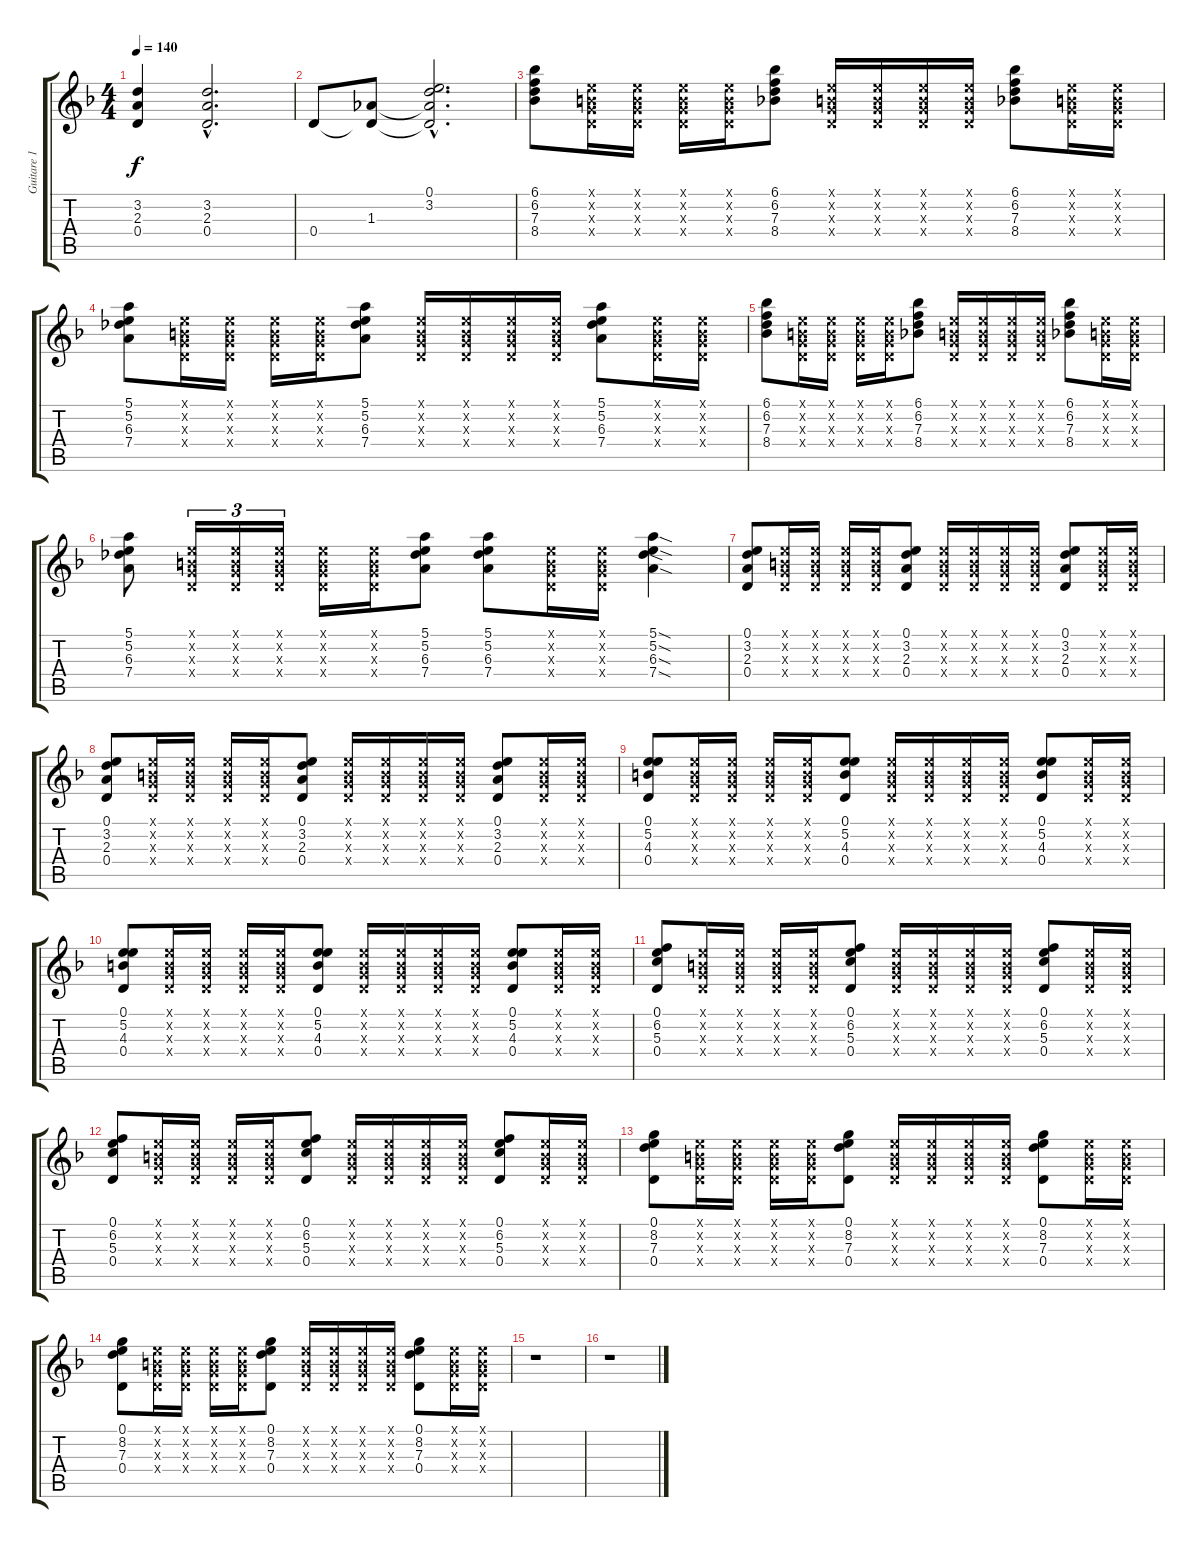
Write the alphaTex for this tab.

\track ("Guitare 1" "Guitare 1") {instrument distortionguitar}
\staff {score tabs}
\tuning (E4 B3 G3 D3 A2 E2) {hide}
\ts (4 4)
\tempo 140
\clef g2
\ks f
(3.2 2.3 0.4).4{dy f} (3.2{hac} 2.3{hac} 0.4{hac}).2{d} |
0.4.8 (1.3 0.4{t}).8 (0.1{hac} 3.2{hac} 1.3{hac t} 0.4{hac t}).2{d} |
(6.1 6.2 7.3 8.4).8{volume 12} (0.1{x} 0.2{x} 0.3{x} 0.4{x}).16 (0.1{x} 0.2{x} 0.3{x} 0.4{x}).16 (0.1{x} 0.2{x} 0.3{x} 0.4{x}).16 (0.1{x} 0.2{x} 0.3{x} 0.4{x}).16 (6.1 6.2 7.3 8.4).8 (0.1{x} 0.2{x} 0.3{x} 0.4{x}).16 (0.1{x} 0.2{x} 0.3{x} 0.4{x}).16 (0.1{x} 0.2{x} 0.3{x} 0.4{x}).16 (0.1{x} 0.2{x} 0.3{x} 0.4{x}).16 (6.1 6.2 7.3 8.4).8 (0.1{x} 0.2{x} 0.3{x} 0.4{x}).16 (0.1{x} 0.2{x} 0.3{x} 0.4{x}).16 |
(5.1 5.2 6.3 7.4).8 (0.1{x} 0.2{x} 0.3{x} 0.4{x}).16 (0.1{x} 0.2{x} 0.3{x} 0.4{x}).16 (0.1{x} 0.2{x} 0.3{x} 0.4{x}).16 (0.1{x} 0.2{x} 0.3{x} 0.4{x}).16 (5.1 5.2 6.3 7.4).8 (0.1{x} 0.2{x} 0.3{x} 0.4{x}).16 (0.1{x} 0.2{x} 0.3{x} 0.4{x}).16 (0.1{x} 0.2{x} 0.3{x} 0.4{x}).16 (0.1{x} 0.2{x} 0.3{x} 0.4{x}).16 (5.1 5.2 6.3 7.4).8 (0.1{x} 0.2{x} 0.3{x} 0.4{x}).16 (0.1{x} 0.2{x} 0.3{x} 0.4{x}).16 |
(6.1 6.2 7.3 8.4).8 (0.1{x} 0.2{x} 0.3{x} 0.4{x}).16 (0.1{x} 0.2{x} 0.3{x} 0.4{x}).16 (0.1{x} 0.2{x} 0.3{x} 0.4{x}).16 (0.1{x} 0.2{x} 0.3{x} 0.4{x}).16 (6.1 6.2 7.3 8.4).8 (0.1{x} 0.2{x} 0.3{x} 0.4{x}).16 (0.1{x} 0.2{x} 0.3{x} 0.4{x}).16 (0.1{x} 0.2{x} 0.3{x} 0.4{x}).16 (0.1{x} 0.2{x} 0.3{x} 0.4{x}).16 (6.1 6.2 7.3 8.4).8 (0.1{x} 0.2{x} 0.3{x} 0.4{x}).16 (0.1{x} 0.2{x} 0.3{x} 0.4{x}).16 |
(5.1 5.2 6.3 7.4).8 (0.1{x} 0.2{x} 0.3{x} 0.4{x}).16{tu (3 2)} (0.1{x} 0.2{x} 0.3{x} 0.4{x}).16{tu (3 2)} (0.1{x} 0.2{x} 0.3{x} 0.4{x}).16{tu (3 2)} (0.1{x} 0.2{x} 0.3{x} 0.4{x}).16 (0.1{x} 0.2{x} 0.3{x} 0.4{x}).16 (5.1 5.2 6.3 7.4).8 (5.1 5.2 6.3 7.4).8 (0.1{x} 0.2{x} 0.3{x} 0.4{x}).16 (0.1{x} 0.2{x} 0.3{x} 0.4{x}).16 (5.1{sod} 5.2{sod} 6.3{sod} 7.4{sod}).4 |
(0.1 3.2 2.3 0.4).8 (0.1{x} 0.2{x} 0.3{x} 0.4{x}).16 (0.1{x} 0.2{x} 0.3{x} 0.4{x}).16 (0.1{x} 0.2{x} 0.3{x} 0.4{x}).16 (0.1{x} 0.2{x} 0.3{x} 0.4{x}).16 (0.1 3.2 2.3 0.4).8 (0.1{x} 0.2{x} 0.3{x} 0.4{x}).16 (0.1{x} 0.2{x} 0.3{x} 0.4{x}).16 (0.1{x} 0.2{x} 0.3{x} 0.4{x}).16 (0.1{x} 0.2{x} 0.3{x} 0.4{x}).16 (0.1 3.2 2.3 0.4).8 (0.1{x} 0.2{x} 0.3{x} 0.4{x}).16 (0.1{x} 0.2{x} 0.3{x} 0.4{x}).16 |
(0.1 3.2 2.3 0.4).8 (0.1{x} 0.2{x} 0.3{x} 0.4{x}).16 (0.1{x} 0.2{x} 0.3{x} 0.4{x}).16 (0.1{x} 0.2{x} 0.3{x} 0.4{x}).16 (0.1{x} 0.2{x} 0.3{x} 0.4{x}).16 (0.1 3.2 2.3 0.4).8 (0.1{x} 0.2{x} 0.3{x} 0.4{x}).16 (0.1{x} 0.2{x} 0.3{x} 0.4{x}).16 (0.1{x} 0.2{x} 0.3{x} 0.4{x}).16 (0.1{x} 0.2{x} 0.3{x} 0.4{x}).16 (0.1 3.2 2.3 0.4).8 (0.1{x} 0.2{x} 0.3{x} 0.4{x}).16 (0.1{x} 0.2{x} 0.3{x} 0.4{x}).16 |
(0.1 5.2 4.3 0.4).8 (0.1{x} 0.2{x} 0.3{x} 0.4{x}).16 (0.1{x} 0.2{x} 0.3{x} 0.4{x}).16 (0.1{x} 0.2{x} 0.3{x} 0.4{x}).16 (0.1{x} 0.2{x} 0.3{x} 0.4{x}).16 (0.1 5.2 4.3 0.4).8 (0.1{x} 0.2{x} 0.3{x} 0.4{x}).16 (0.1{x} 0.2{x} 0.3{x} 0.4{x}).16 (0.1{x} 0.2{x} 0.3{x} 0.4{x}).16 (0.1{x} 0.2{x} 0.3{x} 0.4{x}).16 (0.1 5.2 4.3 0.4).8 (0.1{x} 0.2{x} 0.3{x} 0.4{x}).16 (0.1{x} 0.2{x} 0.3{x} 0.4{x}).16 |
(0.1 5.2 4.3 0.4).8 (0.1{x} 0.2{x} 0.3{x} 0.4{x}).16 (0.1{x} 0.2{x} 0.3{x} 0.4{x}).16 (0.1{x} 0.2{x} 0.3{x} 0.4{x}).16 (0.1{x} 0.2{x} 0.3{x} 0.4{x}).16 (0.1 5.2 4.3 0.4).8 (0.1{x} 0.2{x} 0.3{x} 0.4{x}).16 (0.1{x} 0.2{x} 0.3{x} 0.4{x}).16 (0.1{x} 0.2{x} 0.3{x} 0.4{x}).16 (0.1{x} 0.2{x} 0.3{x} 0.4{x}).16 (0.1 5.2 4.3 0.4).8 (0.1{x} 0.2{x} 0.3{x} 0.4{x}).16 (0.1{x} 0.2{x} 0.3{x} 0.4{x}).16 |
(0.1 6.2 5.3 0.4).8 (0.1{x} 0.2{x} 0.3{x} 0.4{x}).16 (0.1{x} 0.2{x} 0.3{x} 0.4{x}).16 (0.1{x} 0.2{x} 0.3{x} 0.4{x}).16 (0.1{x} 0.2{x} 0.3{x} 0.4{x}).16 (0.1 6.2 5.3 0.4).8 (0.1{x} 0.2{x} 0.3{x} 0.4{x}).16 (0.1{x} 0.2{x} 0.3{x} 0.4{x}).16 (0.1{x} 0.2{x} 0.3{x} 0.4{x}).16 (0.1{x} 0.2{x} 0.3{x} 0.4{x}).16 (0.1 6.2 5.3 0.4).8 (0.1{x} 0.2{x} 0.3{x} 0.4{x}).16 (0.1{x} 0.2{x} 0.3{x} 0.4{x}).16 |
(0.1 6.2 5.3 0.4).8 (0.1{x} 0.2{x} 0.3{x} 0.4{x}).16 (0.1{x} 0.2{x} 0.3{x} 0.4{x}).16 (0.1{x} 0.2{x} 0.3{x} 0.4{x}).16 (0.1{x} 0.2{x} 0.3{x} 0.4{x}).16 (0.1 6.2 5.3 0.4).8 (0.1{x} 0.2{x} 0.3{x} 0.4{x}).16 (0.1{x} 0.2{x} 0.3{x} 0.4{x}).16 (0.1{x} 0.2{x} 0.3{x} 0.4{x}).16 (0.1{x} 0.2{x} 0.3{x} 0.4{x}).16 (0.1 6.2 5.3 0.4).8 (0.1{x} 0.2{x} 0.3{x} 0.4{x}).16 (0.1{x} 0.2{x} 0.3{x} 0.4{x}).16 |
(0.1 8.2 7.3 0.4).8 (0.1{x} 0.2{x} 0.3{x} 0.4{x}).16 (0.1{x} 0.2{x} 0.3{x} 0.4{x}).16 (0.1{x} 0.2{x} 0.3{x} 0.4{x}).16 (0.1{x} 0.2{x} 0.3{x} 0.4{x}).16 (0.1 8.2 7.3 0.4).8 (0.1{x} 0.2{x} 0.3{x} 0.4{x}).16 (0.1{x} 0.2{x} 0.3{x} 0.4{x}).16 (0.1{x} 0.2{x} 0.3{x} 0.4{x}).16 (0.1{x} 0.2{x} 0.3{x} 0.4{x}).16 (0.1 8.2 7.3 0.4).8 (0.1{x} 0.2{x} 0.3{x} 0.4{x}).16 (0.1{x} 0.2{x} 0.3{x} 0.4{x}).16 |
(0.1 8.2 7.3 0.4).8 (0.1{x} 0.2{x} 0.3{x} 0.4{x}).16 (0.1{x} 0.2{x} 0.3{x} 0.4{x}).16 (0.1{x} 0.2{x} 0.3{x} 0.4{x}).16 (0.1{x} 0.2{x} 0.3{x} 0.4{x}).16 (0.1 8.2 7.3 0.4).8 (0.1{x} 0.2{x} 0.3{x} 0.4{x}).16 (0.1{x} 0.2{x} 0.3{x} 0.4{x}).16 (0.1{x} 0.2{x} 0.3{x} 0.4{x}).16 (0.1{x} 0.2{x} 0.3{x} 0.4{x}).16 (0.1 8.2 7.3 0.4).8 (0.1{x} 0.2{x} 0.3{x} 0.4{x}).16 (0.1{x} 0.2{x} 0.3{x} 0.4{x}).16 |
r.1 |
r.1
